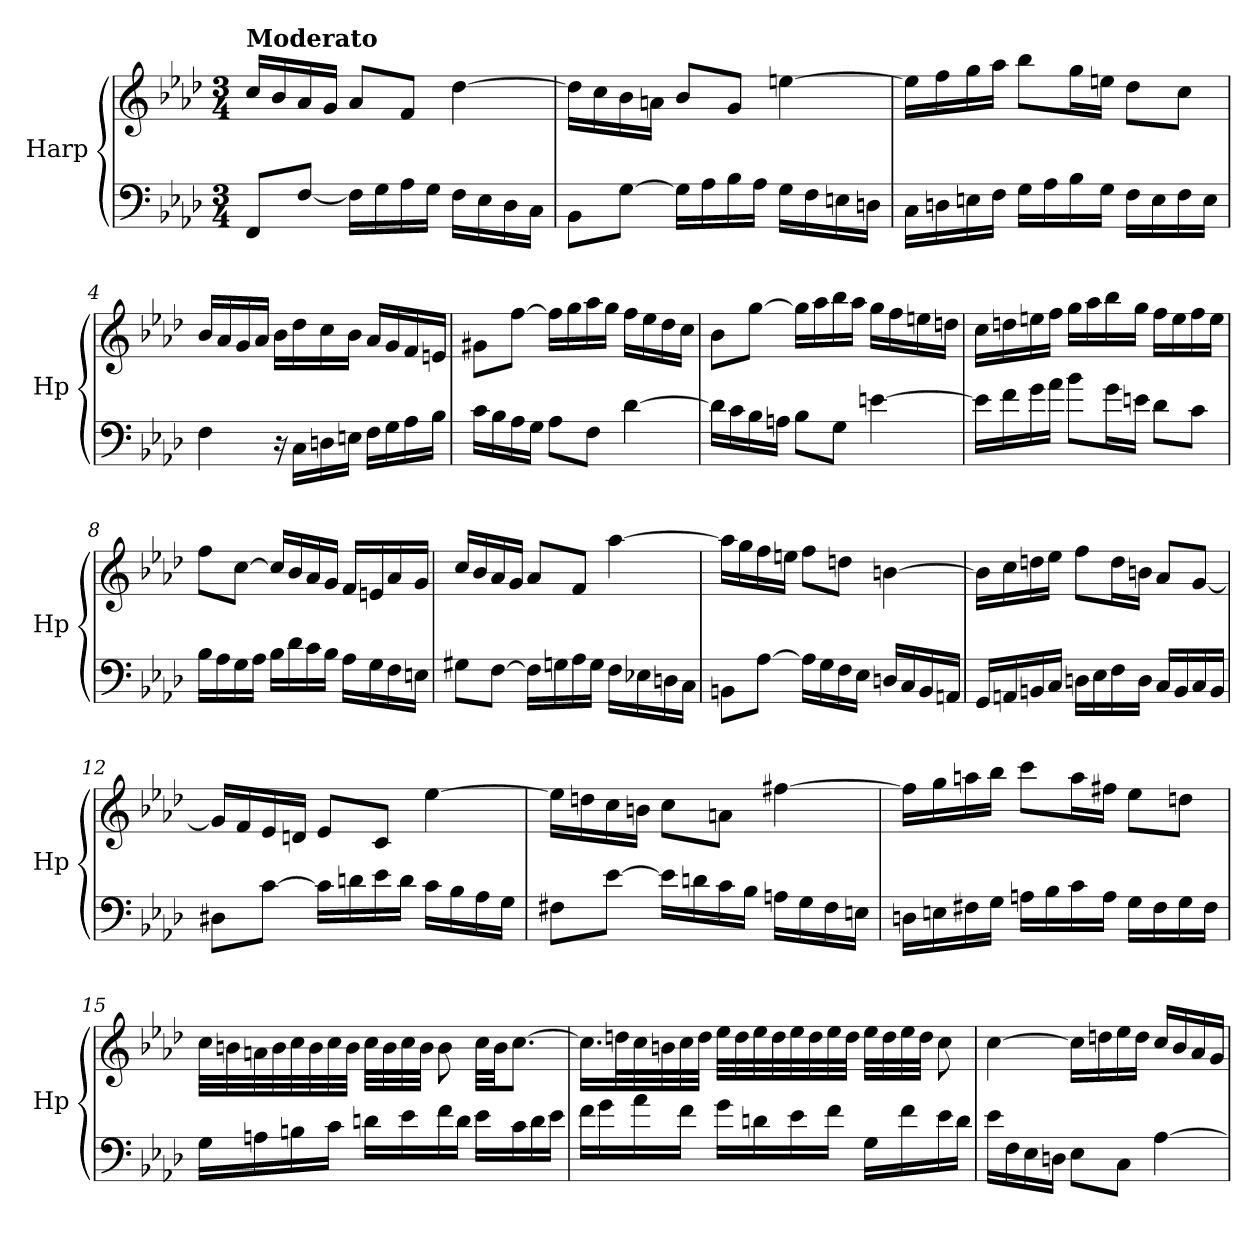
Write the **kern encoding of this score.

**kern	**kern
*part1	*part1
*staff2	*staff1
*I"Harp	*
*I'Hp	*
*clefF4	*clefG2
*k[b-e-a-d-]	*k[b-e-a-d-]
*M3/4	*M3/4
=1	=1
!	!LO:TX:a:B:t=Moderato
8FF/L	16cc/LL
.	16b-/
[8F/J	16a-/
.	16g/JJ
16F\LL]	8a-/L
16G\	.
16A-\	8f/J
16G\JJ	.
16F\LL	[4dd-\
16E-\	.
16D-\	.
16C\JJ	.
=2	=2
8BB-\L	16dd-\LL]
.	16cc\
[8G\J	16b-\
.	16an\JJ
16G\LL]	8b-/L
16A-\	.
16B-\	8g/J
16A-\JJ	.
16G\LL	[4een\
16F\	.
16En\	.
16Dn\JJ	.
=3	=3
16C\LL	16ee\LL]
16Dn\	16ff\
16En\	16gg\
16F\JJ	16aa-\JJ
16G\LL	8bb-\L
16A-\	.
16B-\	16gg\L
16G\JJ	16een\JJ
16F\LL	8dd-\L
16E\	.
16F\	8cc\J
16E\JJ	.
!!LO:LB:g=z
=4	=4
4F\	16b-/LL
.	16a-/
.	16g/
.	16a-/JJ
16r	16b-\LL
16C\LL	16dd-\
16Dn\	16cc\
16En\JJ	16b-\JJ
16F\LL	16a-/LL
16G\	16g/
16A-\	16f/
16B-\JJ	16en/JJ
=5	=5
16c\LL	8g#X\L
16B-\	.
16A-\	[8ff\J
16G\JJ	.
8A-\L	16ff\LL]
.	16gg\
8F\J	16aa-\
.	16gg\JJ
[4d-\	16ff\LL
.	16ee-\
.	16dd-\
.	16cc\JJ
=6	=6
16d-\LL]	8b-\L
16c\	.
16B-\	[8gg\J
16An\JJ	.
8B-\L	16gg\LL]
.	16aa-\
8G\J	16bb-\
.	16aa-\JJ
[4en\	16gg\LL
.	16ff\
.	16een\
.	16ddn\JJ
!!LO:LB:g=z
=7	=7
16e\LL]	16cc\LL
16f\	16ddn\
16g\	16een\
16a-\JJ	16ff\JJ
8b-\L	16gg\LL
.	16aa-\
16g\L	16bb-\
16en\JJ	16gg\JJ
8d-\L	16ff\LL
.	16ee\
8c\J	16ff\
.	16ee\JJ
=8	=8
16B-\LL	8ff\L
16A-\	.
16G\	[8cc\J
16A-\JJ	.
16B-\LL	16cc/LL]
16d-\	16b-/
16c\	16a-/
16B-\JJ	16g/JJ
16A-\LL	16f/LL
16G\	16en/
16F\	16a-/
16En\JJ	16g/JJ
=9	=9
8G#X\L	16cc/LL
.	16b-/
[8F\J	16a-/
.	16g/JJ
16F\LL]	8a-/L
16Gn\	.
16A-\	8f/J
16G\JJ	.
16F\LL	[4aa-\
16E-X\	.
16Dn\	.
16C\JJ	.
!!LO:LB:g=z
=10	=10
8BBn\L	16aa-\LL]
.	16gg\
[8A-\J	16ff\
.	16een\JJ
16A-\LL]	8ff\L
16G\	.
16F\	8ddn\J
16E-\JJ	.
16Dn/LL	[4bn\
16C/	.
16BB/	.
16AAn/JJ	.
=11	=11
16GG/LL	16b\LL]
16AAn/	16cc\
16BBn/	16ddn\
16C/JJ	16ee-\JJ
16Dn\LL	8ff\L
16E-\	.
16F\	16dd\L
16D\JJ	16bn\JJ
16C/LL	8a-/L
16BB/	.
16C/	[8g/J
16BB/JJ	.
=12	=12
8D#X\L	16g/LL]
.	16f/
[8c\J	16e-/
.	16dn/JJ
16c\LL]	8e-/L
16dn\	.
16e-\	8c/J
16d\JJ	.
16c\LL	[4ee-\
16B-\	.
16A-\	.
16G\JJ	.
!!LO:LB:g=z
=13	=13
8F#X\L	16ee-\LL]
.	16ddn\
[8e-\J	16cc\
.	16bn\JJ
16e-\LL]	8cc\L
16dn\	.
16c\	8an\J
16B-\JJ	.
16An\LL	[4ff#X\
16G\	.
16F#\	.
16En\JJ	.
=14	=14
16Dn\LL	16ff#\LL]
16En\	16gg\
16F#X\	16aan\
16G\JJ	16bb-\JJ
16An\LL	8ccc\L
16B-\	.
16c\	16aa\L
16A\JJ	16ff#X\JJ
16G\LL	8ee-\L
16F#\	.
16G\	8ddn\J
16F#\JJ	.
!!LO:LB:g=z
=15	=15
16G\LL	32cc\LLL
.	32bn\
16An\	32an\
.	32b\
16Bn\	32cc\
.	32b\
16c\JJ	32cc\
.	32b\JJJ
16dn\LL	32cc\LLL
.	32b\
16e-\	32cc\
.	32b\JJJ
16f\	8b\
16d\JJ	.
16e-\LL	32cc\LLL
.	32b\JJ
16c\	[8.cc\J
16d\	.
16e-\JJ	.
=16	=16
16f\LL	16.cc\LL]
16g\	.
.	32ddn\L
16a-\	32cc\
.	32bn\
16f\JJ	32cc\
.	32dd\JJJ
16g\LL	32ee-\LLL
.	32dd\
16dn\	32ee-\
.	32dd\
16e-\	32ee-\
.	32dd\
16f\JJ	32ee-\
.	32dd\JJJ
16G\LL	32ee-\LLL
.	32dd\
16f\	32ee-\
.	32dd\JJJ
16e-\	8cc\
16d\JJ	.
!!LO:LB:g=z
=17	=17
16e-\LL	[4cc\
16F\	.
16E-\	.
16Dn\JJ	.
8E-\L	16cc\LL]
.	16ddn\
8C\J	16ee-\
.	16dd\JJ
[4A-\	16cc/LL
.	16b-/
.	16a-/
.	16g/JJ
=	=
*-	*-
